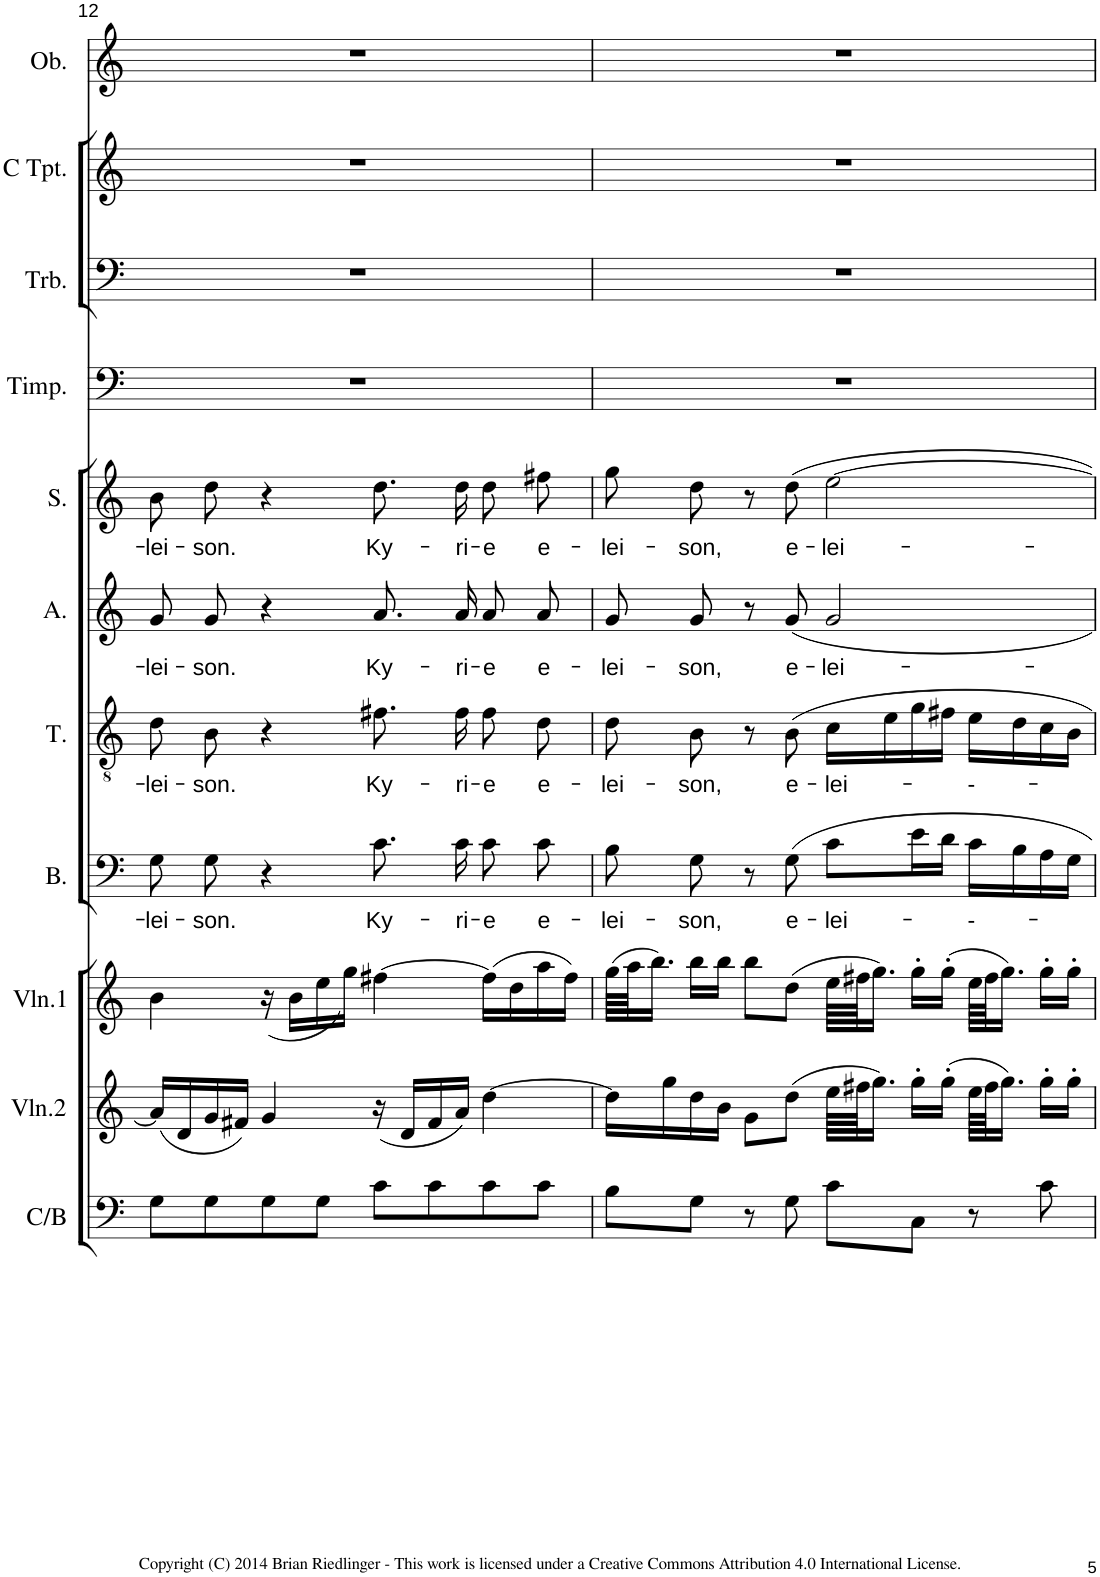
**kern	**kern	**kern	**kern	**text	**kern	**text	**kern	**text	**kern	**text	**kern	**kern	**kern	**kern
*part11	*part10	*part9	*part8	*part8	*part7	*part7	*part6	*part6	*part5	*part5	*part4	*part3	*part2	*part1
*staff11	*staff10	*staff9	*staff8	*staff8	*staff7	*staff7	*staff6	*staff6	*staff5	*staff5	*staff4	*staff3	*staff2	*staff1
*I"Cello/Bass	*I"Violin 2	*I"Violin 1	*I"Bass	*	*I"Tenor	*	*I"Alto	*	*I"Soprano	*	*I"Timpani	*I"Trombone	*I"C Trumpet	*I"Oboe
*I'C/B	*I'Vln.2	*I'Vln.1	*I'B.	*	*I'T.	*	*I'A.	*	*I'S.	*	*I'Timp.	*I'Trb.	*I'C Tpt.	*I'Ob.
!!LO:PB:g=z
*clefF4	*clefG2	*clefG2	*clefF4	*	*clefGv2	*	*clefG2	*	*clefG2	*	*clefF4	*clefF4	*clefG2	*clefG2
*k[]	*k[]	*k[]	*k[]	*	*k[]	*	*k[]	*	*k[]	*	*k[]	*k[]	*k[]	*k[]
*M4/4	*M4/4	*M4/4	*M4/4	*	*M4/4	*	*M4/4	*	*M4/4	*	*M4/4	*M4/4	*M4/4	*M4/4
*met(c)	*met(c)	*met(c)	*met(c)	*	*met(c)	*	*met(c)	*	*met(c)	*	*met(c)	*met(c)	*met(c)	*met(c)
=12	=12	=12	=12	=12	=12	=12	=12	=12	=12	=12	=12	=12	=12	=12
!	!	!	!	!LO:LY:b	!	!LO:LY:b	!	!LO:LY:b	!	!LO:LY:b	!	!	!	!
8G\L	(16a/LL]	4b\	8G\	-lei-	8d\	-lei-	8g/L	-lei-	8b\L	-lei-	1r	1r	1r	1r
.	16d/	.	.	.	.	.	.	.	.	.	.	.	.	.
!	!	!	!	!LO:LY:b	!	!LO:LY:b	!	!LO:LY:b	!	!LO:LY:b	!	!	!	!
8G\	16g/	.	8G\	-son.	8B\	-son.	8g/J	-son.	8dd\J	-son.	.	.	.	.
.	16f#X/JJ)	.	.	.	.	.	.	.	.	.	.	.	.	.
8G\	4g/	(16r	4r	.	4r	.	4r	.	4r	.	.	.	.	.
.	.	16b\LL	.	.	.	.	.	.	.	.	.	.	.	.
8G\J	.	16ee\	.	.	.	.	.	.	.	.	.	.	.	.
.	.	16gg\JJ)	.	.	.	.	.	.	.	.	.	.	.	.
!	!	!	!	!LO:LY:b	!	!LO:LY:b	!	!LO:LY:b	!	!LO:LY:b	!	!	!	!
8c\L	(16r	[4ff#X\	8.c\	Ky-	8.f#X\	Ky-	8.a/L	Ky-	8.dd\L	Ky-	.	.	.	.
.	16d/LL	.	.	.	.	.	.	.	.	.	.	.	.	.
8c\	16f#/	.	.	.	.	.	.	.	.	.	.	.	.	.
!	!	!	!	!LO:LY:b	!	!LO:LY:b	!	!LO:LY:b	!	!LO:LY:b	!	!	!	!
.	16a/JJ)	.	16c\	-ri-	16f#\	-ri-	16a/Jk	-ri-	16dd\Jk	-ri-	.	.	.	.
!	!	!	!	!LO:LY:b	!	!LO:LY:b	!	!LO:LY:b	!	!LO:LY:b	!	!	!	!
8c\	[4dd\	(16ff#\LL]	8c\	-e	8f#\	-e	8a/L	-e	8dd\L	-e	.	.	.	.
.	.	16dd\	.	.	.	.	.	.	.	.	.	.	.	.
!	!	!	!	!LO:LY:b	!	!LO:LY:b	!	!LO:LY:b	!	!LO:LY:b	!	!	!	!
8c\J	.	16aa\	8c\	e-	8d\	e-	8a/J	e-	8ff#X\J	e-	.	.	.	.
.	.	16ff#\JJ)	.	.	.	.	.	.	.	.	.	.	.	.
=13	=13	=13	=13	=13	=13	=13	=13	=13	=13	=13	=13	=13	=13	=13
!	!	!	!	!LO:LY:b	!	!LO:LY:b	!	!LO:LY:b	!	!LO:LY:b	!	!	!	!
8B\L	16dd\LL]	(64gg\LLLL	8B\	-lei-	8d\	-lei-	8g/L	-lei-	8gg\L	-lei-	1r	1r	1r	1r
.	.	64aa\JJ	.	.	.	.	.	.	.	.	.	.	.	.
.	.	16.bb\JJ)	.	.	.	.	.	.	.	.	.	.	.	.
.	16gg\	.	.	.	.	.	.	.	.	.	.	.	.	.
!	!	!	!	!LO:LY:b	!	!LO:LY:b	!	!LO:LY:b	!	!LO:LY:b	!	!	!	!
8G\J	16dd\	16bb\LL	8G\	-son,	8B\	-son,	8g/J	-son,	8dd\J	-son,	.	.	.	.
.	16b\JJ	16bb\JJ	.	.	.	.	.	.	.	.	.	.	.	.
8r	8g\L	8bb\L	8r	.	8r	.	8r	.	8r	.	.	.	.	.
!	!	!	!	!LO:LY:b	!	!LO:LY:b	!	!LO:LY:b	!	!LO:LY:b	!	!	!	!
8G\	(8dd\J	(8dd\J	8G\	e-	8B\	e-	8g/	e-	8dd\	e-	.	.	.	.
!	!	!	!	!LO:LY:b	!	!LO:LY:b	!	!LO:LY:b	!	!LO:LY:b	!	!	!	!
8c\L	64ee\LLLL	64ee\LLLL	8c\L	-lei-	16c\LL	-lei-	2g/	-lei-	[2ee\	-lei-	.	.	.	.
.	64ff#X\JJ	64ff#X\JJ	.	.	.	.	.	.	.	.	.	.	.	.
.	16.gg\JJ)	16.gg\JJ)	.	.	.	.	.	.	.	.	.	.	.	.
.	.	.	.	.	16e\	.	.	.	.	.	.	.	.	.
8C\J	16gg'\LL	16gg'\LL	16e\L	.	16g\	.	.	.	.	.	.	.	.	.
.	(16gg'\JJ	(16gg'\JJ	16d\JJ	.	16f#X\JJ	.	.	.	.	.	.	.	.	.
!	!	!	!	!LO:LY:b	!	!LO:LY:b	!	!	!	!	!	!	!	!
8r	64ee\LLLL	64ee\LLLL	16c\LL	---	16e\LL	---	.	.	.	.	.	.	.	.
.	64ff#\JJ	64ff#\JJ	.	.	.	.	.	.	.	.	.	.	.	.
.	16.gg\JJ)	16.gg\JJ)	.	.	.	.	.	.	.	.	.	.	.	.
.	.	.	16B\	.	16d\	.	.	.	.	.	.	.	.	.
8c\	16gg'\LL	16gg'\LL	16A\	.	16c\	.	.	.	.	.	.	.	.	.
.	16gg'\JJ	16gg'\JJ	16G\JJ	.	16B\JJ	.	.	.	.	.	.	.	.	.
=	=	=	=	=	=	=	=	=	=	=	=	=	=	=
*-	*-	*-	*-	*-	*-	*-	*-	*-	*-	*-	*-	*-	*-	*-
